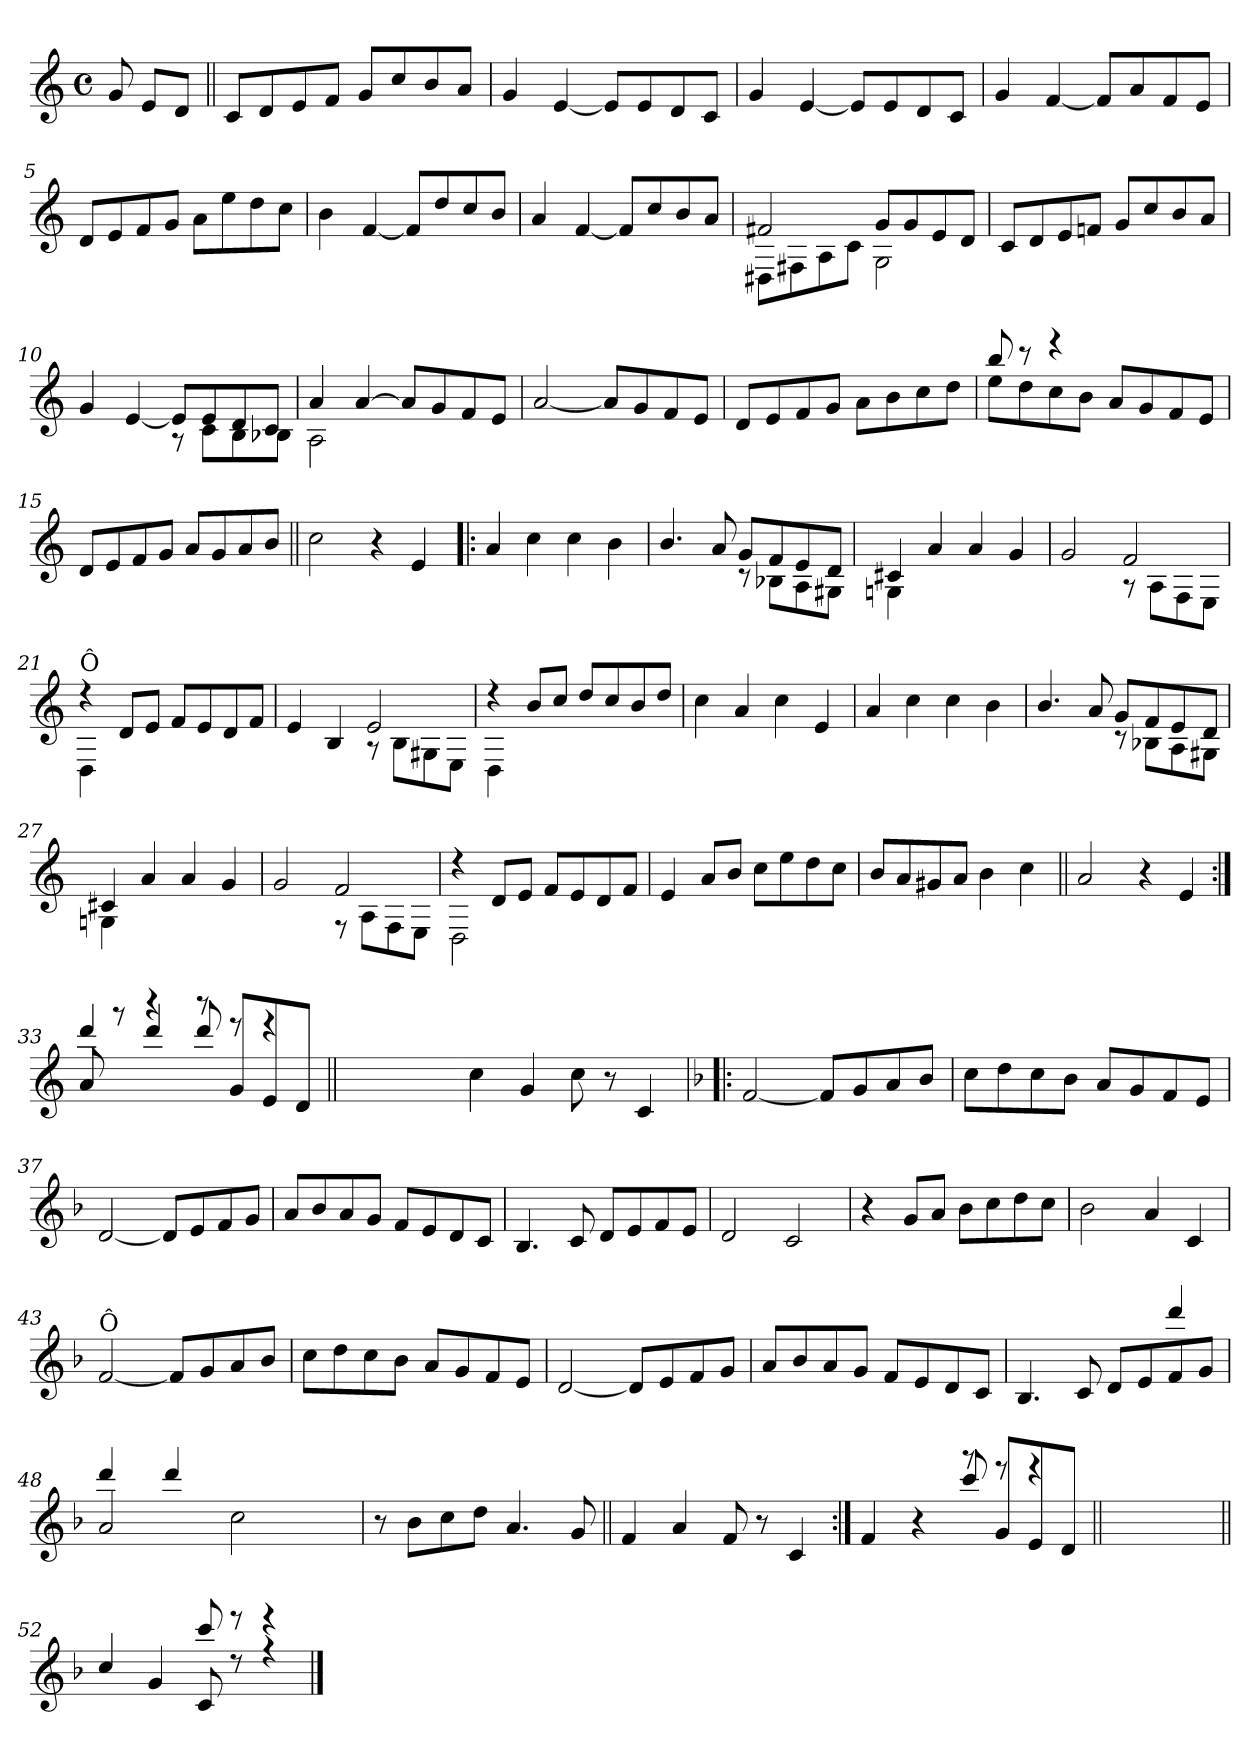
**kern
*part1
*staff1
*clefG2
*k[]
*C:
*M4/4
*met(c)
=
8g/
8e/L
8d/J
=1||
8c/L
8d/
8e/
8f/J
8g/L
8cc/
8b/
8a/J
=2
4g/
[4e/
8e/L]
8e/
8d/
8c/J
=3
4g/
[4e/
8e/L]
8e/
8d/
8c/J
!!LO:LB:g=z
=4
4g/
[4f/
8f/L]
8a/
8f/
8e/J
=5
8d/L
8e/
8f/
8g/J
8a\L
8ee\
8dd\
8cc\J
=6
4b\
[4f/
8f/L]
8dd/
8cc/
8b/J
=7
4a/
[4f/
8f/L]
8cc/
8b/
8a/J
!!LO:LB:g=z
=8
*^
2f#X/	8D#X\L
.	8F#X\
.	8A\
.	8c\J
8g/L	2G\
8g/	.
8e/	.
8d/J	.
*v	*v
=9
8c/L
8d/
8e/
8fn/J
8g/L
8cc/
8b/
8a/J
=10
*^
4g/	2ryy
[>4e/	.
8e/L]	8rA
8e/	8c\L
8d/	8B\
8c/J	8B-X\J
=11	=11
4a/	2A\
[>4a/	.
8a/L]	2ryy
8g/	.
8f/	.
8e/J	.
*v	*v
!!LO:LB:g=z
=12
[2a/
8a/L]
8g/
8f/
8e/J
=13
8d/L
8e/
8f/
8g/J
8a\L
8b\
8cc\
8dd\J
=14
*^
8ee\L	8bb!/
8dd\	8rccc
8cc\	4rddd
8b\J	.
8a/L	2ryy
8g/	.
8f/	.
8e/J	.
*v	*v
=15
8d/L
8e/
8f/
8g/J
8a/L
8g/
8a/
8b/J
!!LO:LB:g=z
=16||
2cc\
4r
4e/
=17!|:
4a/
4cc\
4cc\
4b\
=18
*^
4.b/	2ryy
8a/	.
8g/L	8rc
8f/	8B-X\L
8e/	8A\
8d/J	8G#X\J
=19	=19
4c#X/	4Gn\
4a/	4ryy
4a/	2ryy
4g/	.
!!LO:LB:g=z	!!
=20	=20
2g/	2ryy
2f/	8rG
.	8A\L
.	8F\
.	8E\J
=21	=21
!LO:TX:a:t=Ô	!
4r	4D\
8d/L	2.ryy
8e/J	.
8f/L	.
8e/	.
8d/	.
8f/J	.
=22	=22
4e/	2ryy
4B/	.
2e/	8rG
.	8B\L
.	8G#X\
.	8E\J
=23	=23
4r	4D\
8b/L	2.ryy
8cc/J	.
8dd/L	.
8cc/	.
8b/	.
8dd/J	.
*v	*v
!!LO:LB:g=z
=24
4cc\
4a/
4cc\
4e/
=25
4a/
4cc\
4cc\
4b\
=26
*^
4.b/	2ryy
8a/	.
8g/L	8rc
8f/	8B-X\L
8e/	8A\
8d/J	8G#X\J
=27	=27
4c#X/	4Gn\
4a/	4ryy
4a/	2ryy
4g/	.
!!LO:LB:g=z	!!
=28	=28
2g/	2ryy
2f/	8rF
.	8A\L
.	8F\
.	8E\J
=29	=29
4r	2D\
8d/L	.
8e/J	.
8f/L	2ryy
8e/	.
8d/	.
8f/J	.
*v	*v
=30
4e/
8a/L
8b/J
8cc\L
8ee\
8dd\
8cc\J
=31
8b/L
8a/
8g#X/
8a/J
4b\
4cc\
!!LO:LB:g=z
=32||
2a/
4r
4e/
=33:|!
*^
8a/	4ddd!/
8r	.
4r	4ddd!/
8r	8ddd!/
8g/L	8reee
8e/	4reee
8d/J	.
*v	*v
=33X1||
*stria0
1ryy
!!LO:PB:g=z
=34-
*stria5
4cc\
4g/
8cc\
8r
4c/
=35!|:
*k[b-]
*F:
[2f/
8f/L]
8g/
8a/
8b-/J
=36
8cc\L
8dd\
8cc\
8b-\J
8a/L
8g/
8f/
8e/J
=37
[2d/
8d/L]
8e/
8f/
8g/J
!!LO:LB:g=z
=38
8a/L
8b-/
8a/
8g/J
8f/L
8e/
8d/
8c/J
=39
4.B-/
8c/
8d/L
8e/
8f/
8e/J
=40
2d/
2c/
=41
4r
8g/L
8a/J
8b-\L
8cc\
8dd\
8cc\J
!!LO:LB:g=z
=42
2b-\
4a/
4c/
=43
!LO:TX:a:t=Ô
[2f/
8f/L]
8g/
8a/
8b-/J
=44
8cc\L
8dd\
8cc\
8b-\J
8a/L
8g/
8f/
8e/J
=45
[2d/
8d/L]
8e/
8f/
8g/J
!!LO:LB:g=z
=46
8a/L
8b-/
8a/
8g/J
8f/L
8e/
8d/
8c/J
=47
*^
4.B-/	2.ryy
8c/	.
8d/L	.
8e/	.
8f/	4ddd!/
8g/J	.
=48	=48
*	*^
2a/	8ryy	4ddd!/
.	8ryy	.
.	8ryy	4ddd!/
.	8ryy	.
2cc\	8ryy	2ryy
.	8ryy	.
.	8ryy	.
.	8ryy	.
*v	*v	*v
=49
8r
8b-\L
8cc\
8dd\J
4.a/
8g/
!!LO:LB:g=z
=50||
4f/
4a/
8f/
8r
4c/
=51:|!
*^
4f/	2ryy
4r	.
8r	8ccc!/
8g/L	8rddd
8e/	4rddd
8d/J	.
*v	*v
=51X2||
*stria0
1ryy
=52||
*stria5
*^
4cc/	2ryy
4g/	.
8c/	8ccc!/
8r	8rddd
4r	4rddd
*v	*v
==
*-
